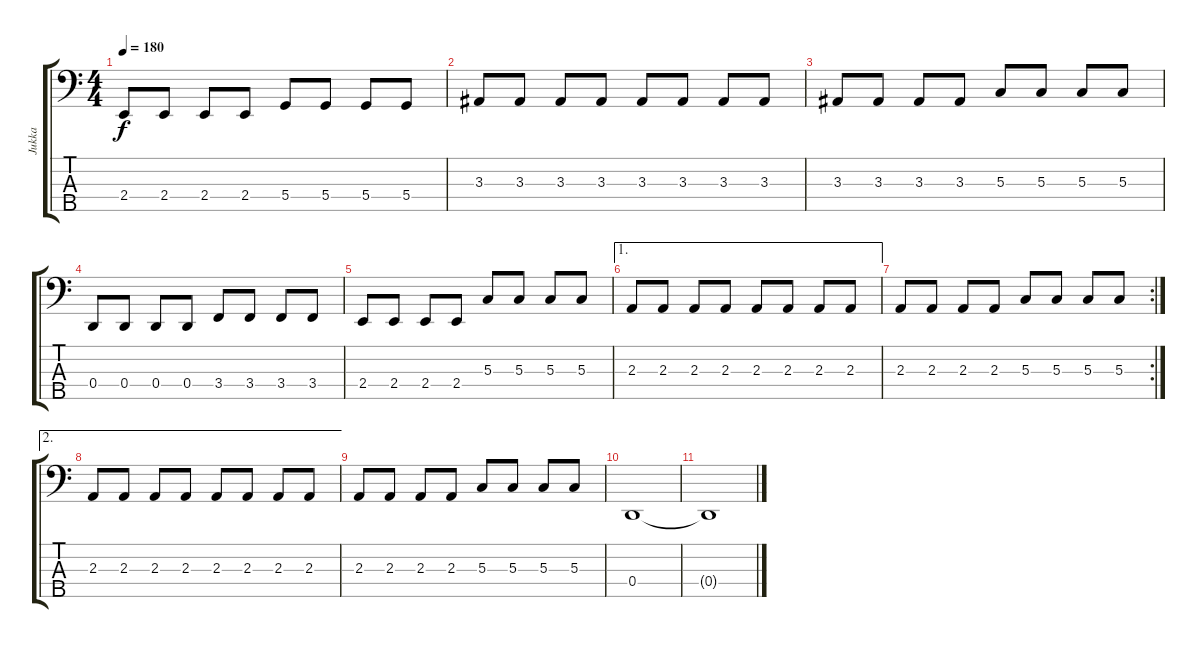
\track ("Jukka" "Jukka") {instrument electricbasspick}
\staff {score tabs}
\tuning (F2 C2 G1 D1 A0) {hide}
\ts (4 4)
\tempo 180
\clef f4
\ks c
2.4.8{dy f} 2.4.8 2.4.8 2.4.8 5.4.8 5.4.8 5.4.8 5.4.8 |
3.3.8 3.3.8 3.3.8 3.3.8 3.3.8 3.3.8 3.3.8 3.3.8 |
3.3.8 3.3.8 3.3.8 3.3.8 5.3.8 5.3.8 5.3.8 5.3.8 |
0.4.8 0.4.8 0.4.8 0.4.8 3.4.8 3.4.8 3.4.8 3.4.8 |
2.4.8 2.4.8 2.4.8 2.4.8 5.3.8 5.3.8 5.3.8 5.3.8 |
\ae 1
2.3.8 2.3.8 2.3.8 2.3.8 2.3.8 2.3.8 2.3.8 2.3.8 |
\rc 2
2.3.8 2.3.8 2.3.8 2.3.8 5.3.8 5.3.8 5.3.8 5.3.8 |
\ae 2
2.3.8 2.3.8 2.3.8 2.3.8 2.3.8 2.3.8 2.3.8 2.3.8 |
2.3.8 2.3.8 2.3.8 2.3.8 5.3.8 5.3.8 5.3.8 5.3.8 |
0.4.1 |
0.4{t}.1
